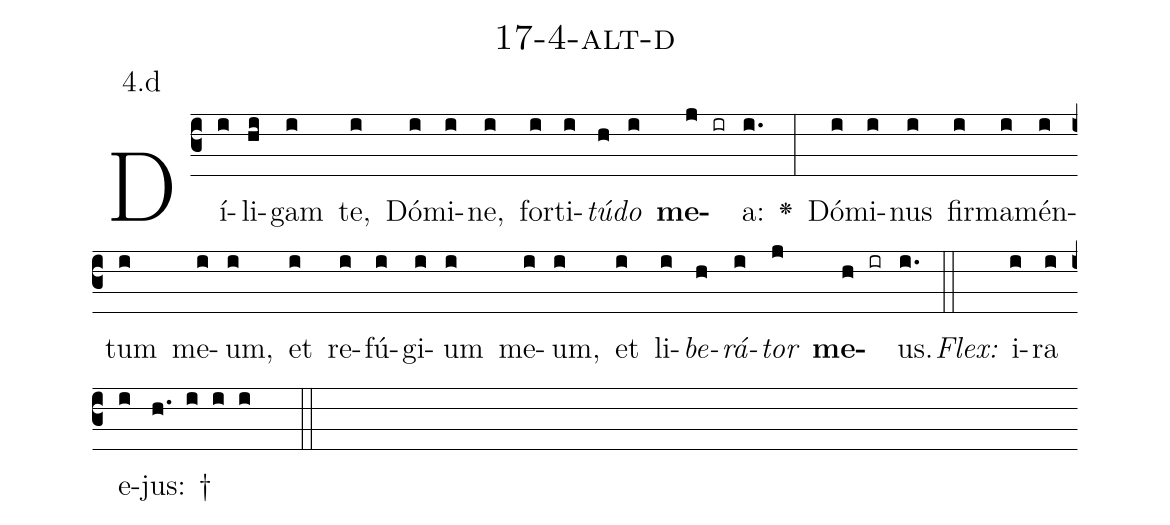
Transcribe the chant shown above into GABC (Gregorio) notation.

name: 17-4-alt-d;
annotation: 4.d;
%%
(c3)Dí(i)li(hi)gam(i) te,(i) Dó(i)mi(i)ne,(i) for(i)ti(i)<i>tú</i>(h)<i>do</i>(i) <b>me</b>(j ir)a:(i.) <v>\greheightstar</v>(:) Dó(i)mi(i)nus(i) fir(i)ma(i)mén(i)tum(i) me(i)um,(i) et(i) re(i)fú(i)gi(i)um(i) me(i)um,(i) et(i) li(i)<i>be</i>(h)<i>rá</i>(i)<i>tor</i>(j) <b>me</b>(h ir)us.(i.) (::)
<i>Flex:</i>()  i(i)ra(i) e(i)jus: †(h. i i i  ::)

%E(i) u(h) o(i) u(j) a(h) e.(i.) (::)
